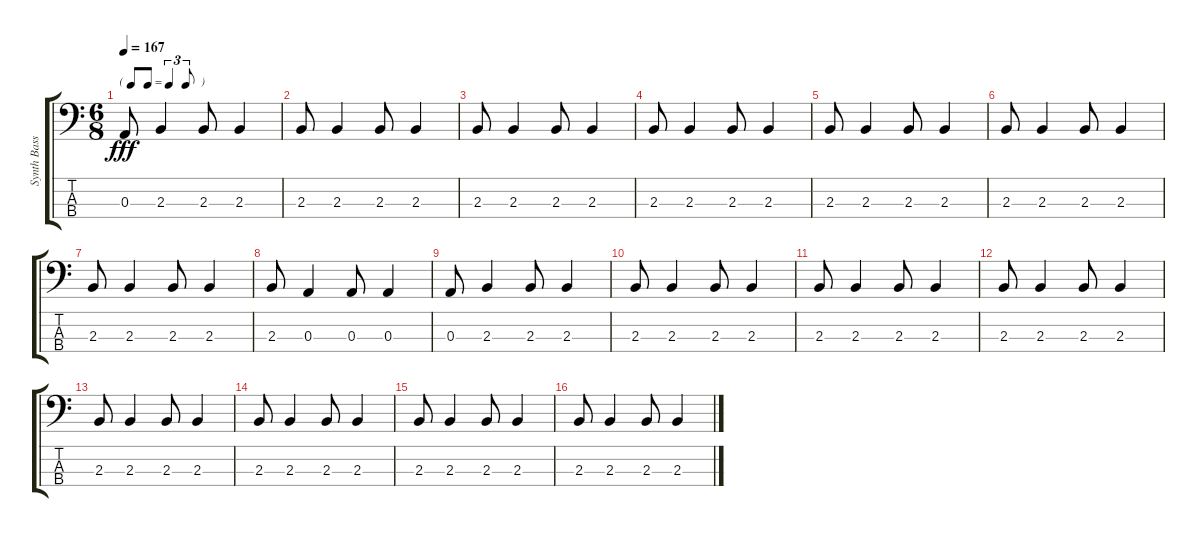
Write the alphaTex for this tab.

\track ("Synth Bass 2 RC" "Synth Bass") {instrument synthbass2}
\staff {score tabs}
\tuning (G2 D2 A1 E1) {hide}
\ts (6 8)
\tf triplet8th
\tempo 167
\clef f4
\ks c
0.3.8{dy fff} 2.3.4 2.3.8 2.3.4 |
2.3.8 2.3.4 2.3.8 2.3.4 |
2.3.8 2.3.4 2.3.8 2.3.4 |
2.3.8 2.3.4 2.3.8 2.3.4 |
2.3.8 2.3.4 2.3.8 2.3.4 |
2.3.8 2.3.4 2.3.8 2.3.4 |
2.3.8 2.3.4 2.3.8 2.3.4 |
2.3.8 0.3.4 0.3.8 0.3.4 |
0.3.8 2.3.4 2.3.8 2.3.4 |
2.3.8 2.3.4 2.3.8 2.3.4 |
2.3.8 2.3.4 2.3.8 2.3.4 |
2.3.8 2.3.4 2.3.8 2.3.4 |
2.3.8 2.3.4 2.3.8 2.3.4 |
2.3.8 2.3.4 2.3.8 2.3.4 |
2.3.8 2.3.4 2.3.8 2.3.4 |
2.3.8 2.3.4 2.3.8 2.3.4
